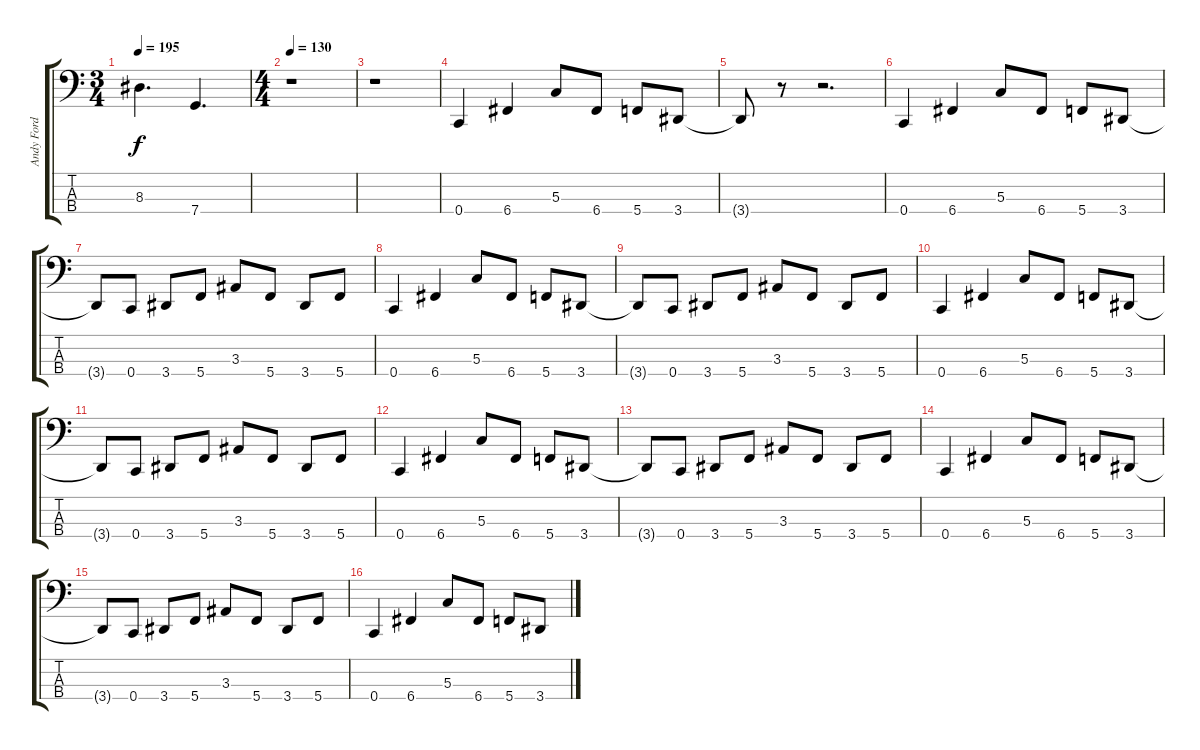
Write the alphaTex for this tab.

\track ("Andy Ford" "Andy Ford") {instrument electricbasspick}
\staff {score tabs}
\tuning (F2 C2 G1 C1) {hide}
\ts (3 4)
\tempo 195
\clef f4
\ks c
8.3.4{d dy f} 7.4.4{d} |
\ts (4 4)
\tempo 130
r.1 |
r.1 |
0.4.4 6.4.4 5.3.8 6.4.8 5.4.8 3.4.8 |
3.4{t}.8 r.8 r.2{d} |
0.4.4 6.4.4 5.3.8 6.4.8 5.4.8 3.4.8 |
3.4{t}.8 0.4.8 3.4.8 5.4.8 3.3.8 5.4.8 3.4.8 5.4.8 |
0.4.4 6.4.4 5.3.8 6.4.8 5.4.8 3.4.8 |
3.4{t}.8 0.4.8 3.4.8 5.4.8 3.3.8 5.4.8 3.4.8 5.4.8 |
0.4.4 6.4.4 5.3.8 6.4.8 5.4.8 3.4.8 |
3.4{t}.8 0.4.8 3.4.8 5.4.8 3.3.8 5.4.8 3.4.8 5.4.8 |
0.4.4 6.4.4 5.3.8 6.4.8 5.4.8 3.4.8 |
3.4{t}.8 0.4.8 3.4.8 5.4.8 3.3.8 5.4.8 3.4.8 5.4.8 |
0.4.4 6.4.4 5.3.8 6.4.8 5.4.8 3.4.8 |
3.4{t}.8 0.4.8 3.4.8 5.4.8 3.3.8 5.4.8 3.4.8 5.4.8 |
0.4.4 6.4.4 5.3.8 6.4.8 5.4.8 3.4.8
